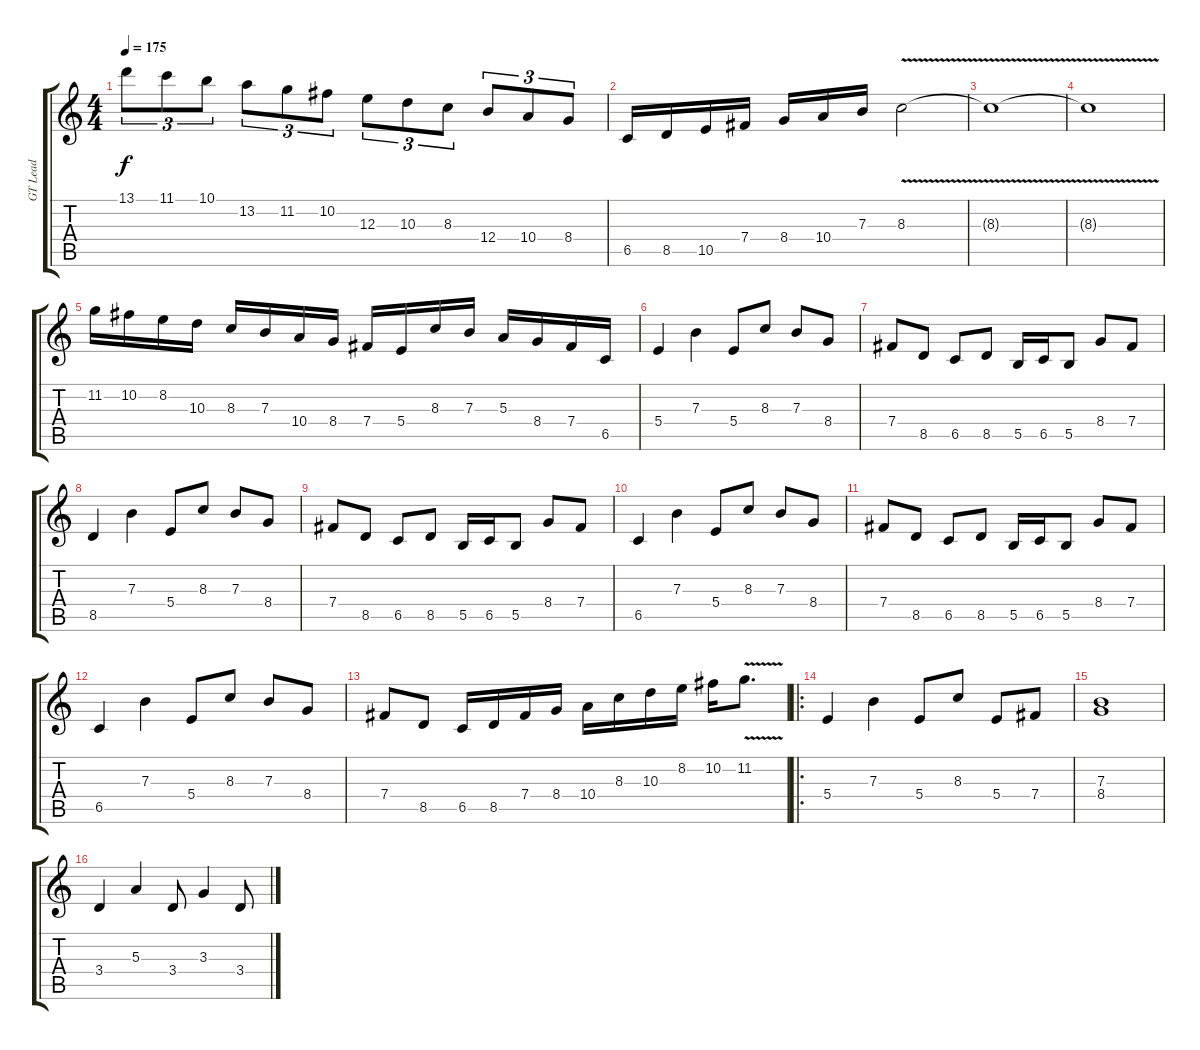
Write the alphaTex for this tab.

\track ("GT Lead" "GT Lead") {instrument distortionguitar}
\staff {score tabs}
\tuning (Db4 Ab3 E3 B2 Gb2 B1) {hide}
\ts (4 4)
\tempo 175
\clef g2
\ks c
13.1.8{tu (3 2) dy f} 11.1.8{tu (3 2)} 10.1.8{tu (3 2)} 13.2.8{tu (3 2)} 11.2.8{tu (3 2)} 10.2.8{tu (3 2)} 12.3.8{tu (3 2)} 10.3.8{tu (3 2)} 8.3.8{tu (3 2)} 12.4.8{tu (3 2)} 10.4.8{tu (3 2)} 8.4.8{tu (3 2)} |
6.5.16 8.5.16 10.5.16 7.4.16 8.4.16 10.4.16 7.3.16 8.3{v}.2 |
8.3{v t}.1 |
8.3{v t}.1 |
11.2.16 10.2.16 8.2.16 10.3.16 8.3.16 7.3.16 10.4.16 8.4.16 7.4.16 5.4.16 8.3.16 7.3.16 5.3.16 8.4.16 7.4.16 6.5.16 |
5.4.4 7.3.4 5.4.8 8.3.8 7.3.8 8.4.8 |
7.4.8 8.5.8 6.5.8 8.5.8 5.5.16 6.5.16 5.5.8 8.4.8 7.4.8 |
8.5.4 7.3.4 5.4.8 8.3.8 7.3.8 8.4.8 |
7.4.8 8.5.8 6.5.8 8.5.8 5.5.16 6.5.16 5.5.8 8.4.8 7.4.8 |
6.5.4 7.3.4 5.4.8 8.3.8 7.3.8 8.4.8 |
7.4.8 8.5.8 6.5.8 8.5.8 5.5.16 6.5.16 5.5.8 8.4.8 7.4.8 |
6.5.4 7.3.4 5.4.8 8.3.8 7.3.8 8.4.8 |
7.4.8 8.5.8 6.5.16 8.5.16 7.4.16 8.4.16 10.4.16 8.3.16 10.3.16 8.2.16 10.2.16 11.2{v}.8{d} |
\ro
5.4.4 7.3.4 5.4.8 8.3.8 5.4.8 7.4.8 |
(7.3 8.4).1 |
3.4.4 5.3.4 3.4.8 3.3.4 3.4.8
